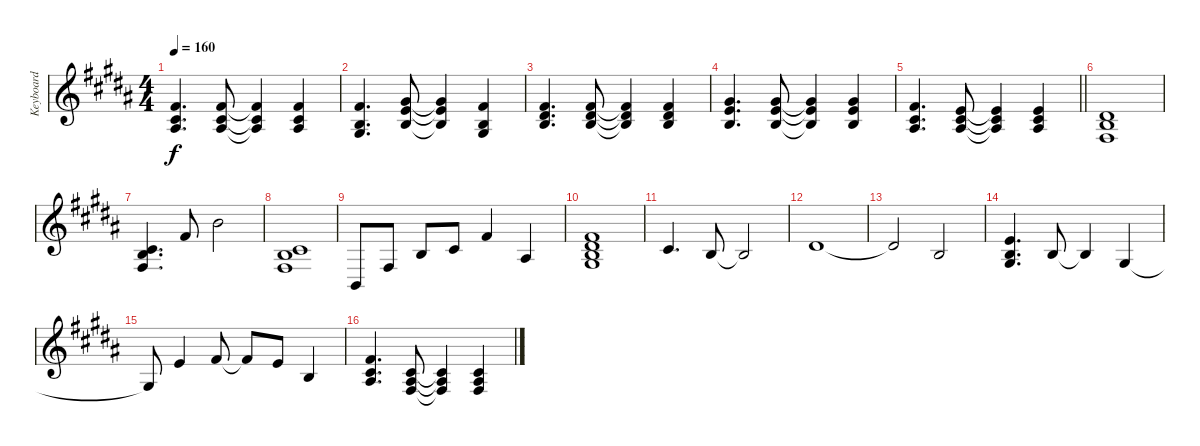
\track ("Keyboard" "Keyboard") {instrument acousticgrandpiano}
\staff {score}
\tuning (E4 B3 G3 D3 A2 E2 B1) {hide}
\ts (4 4)
\tempo 160
\clef g2
\ks b
(2.1 2.2 3.3).4{d dy f} (2.1 2.2 3.3).8 (2.1{t} 2.2{t} 3.3{t}).4 (2.1 2.2 3.3).4 |
(2.1 0.2 1.3).4{d} (4.1 5.2 4.3).8 (4.1{t} 5.2{t} 4.3{t}).4 (2.1 0.2 1.3).4 |
(2.1 4.2 4.3).4{d} (2.1 4.2 4.3).8 (2.1{t} 4.2{t} 4.3{t}).4 (2.1 4.2 4.3).4 |
(4.1 5.2 4.3).4{d} (4.1 5.2 4.3).8 (4.1{t} 5.2{t} 4.3{t}).4 (4.1 5.2 4.3).4 |
\barLineRight lightlight
(2.1 2.2 3.3).4{d} (0.1 2.2 3.3).8 (0.1{t} 2.2{t} 3.3{t}).4 (0.1 2.2 3.3).4 |
(4.2 4.3 4.4).1 |
(2.2 4.3 4.4).4{d} 2.1.8 7.1.2 |
(2.2 4.3 4.4).1 |
2.5.8 4.4.8 4.3.8 2.2.8 2.1.4 3.3.4 |
(0.2 11.3 13.4 11.5).1 |
11.4.4{d} 0.2.8 0.2{t}.2 |
4.2.1 |
4.2{t}.2 4.3.2 |
(0.1 0.2 1.3).4{d} 0.2.8 0.2{t}.4 1.3.4 |
1.3{t}.8 0.1.4 2.1.8 2.1{t}.8 0.1.8 0.2.4 |
(2.1 2.2 3.3).4{d} (2.2 3.3 4.4).8 (2.2{t} 3.3{t} 4.4{t}).4 (2.2 3.3 4.4).4
